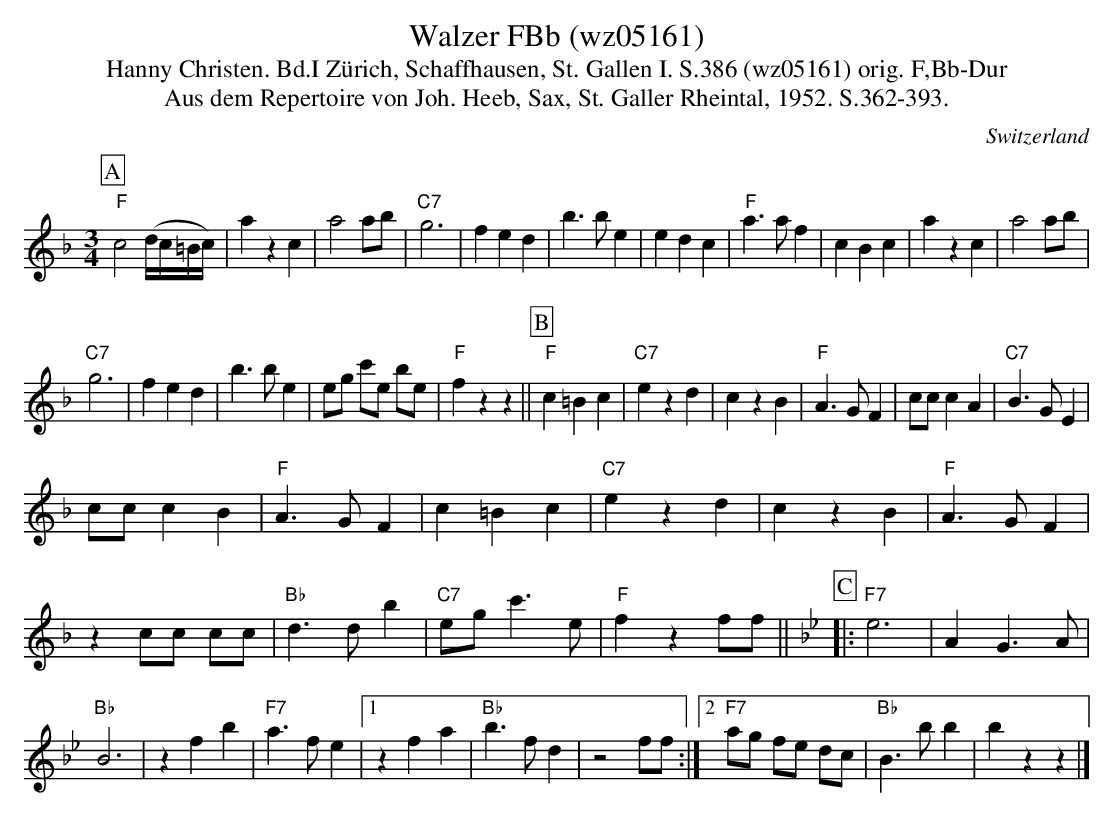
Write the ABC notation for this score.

X:1
T: Walzer FBb (wz05161)
T:Hanny Christen. Bd.I Zürich, Schaffhausen, St. Gallen I. S.386 (wz05161) orig. F,Bb-Dur
T: Aus dem Repertoire von Joh. Heeb, Sax, St. Galler Rheintal, 1952. S.362-393.
M:3/4
L:1/4
O:Switzerland
K:F major
[P:A] "F"c2 (d//c//=B//c//) | azc | a2a/b/ | "C7"g3 | fed | b>be | edc | "F"a>af | cBc | azc | a2a/b/ |
"C7"g3 | fed | b>be | e/g/ c'/e/  b/e/  | "F"fzz || [P:B] "F"c=Bc | "C7"ezd | czB | "F"A>GF | c/c/cA | "C7"B>GE |
c/c/cB | "F"A>GF | c=Bc | "C7"ezd | czB | "F"A>GF | zc/c/ c/c/ | "Bb"d>db | "C7"e/g/c'>e | "F"fzf/f/ ||[K:Bb] [P:C]
|: "F7"e3 | AG>A | "Bb"B3 | zfb | "F7"a>fe |1 zfa | "Bb"b>fd | z2f/f/ :|2 "F7"a/g/ f/e/ d/c/ | "Bb"B>bb | bzz |]
